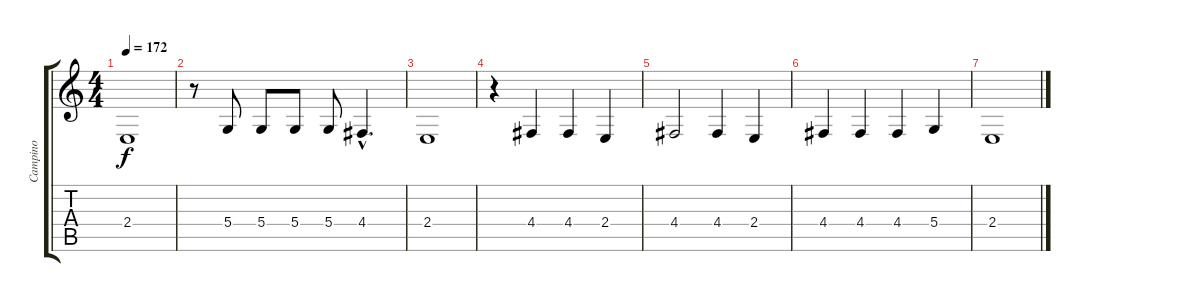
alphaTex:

\track ("Campino" "Campino") {instrument lead8bassandlead}
\staff {score tabs}
\tuning (E4 B3 G3 D3 A2 E2) {hide}
\ts (4 4)
\tempo 172
\clef g2
\ks c
2.4.1{dy f} |
r.8 5.4.8 5.4.8 5.4.8 5.4.8 4.4{hac}.4{d} |
2.4.1 |
r.4 4.4.4 4.4.4 2.4.4 |
4.4.2 4.4.4 2.4.4 |
4.4.4 4.4.4 4.4.4 5.4.4 |
2.4.1
